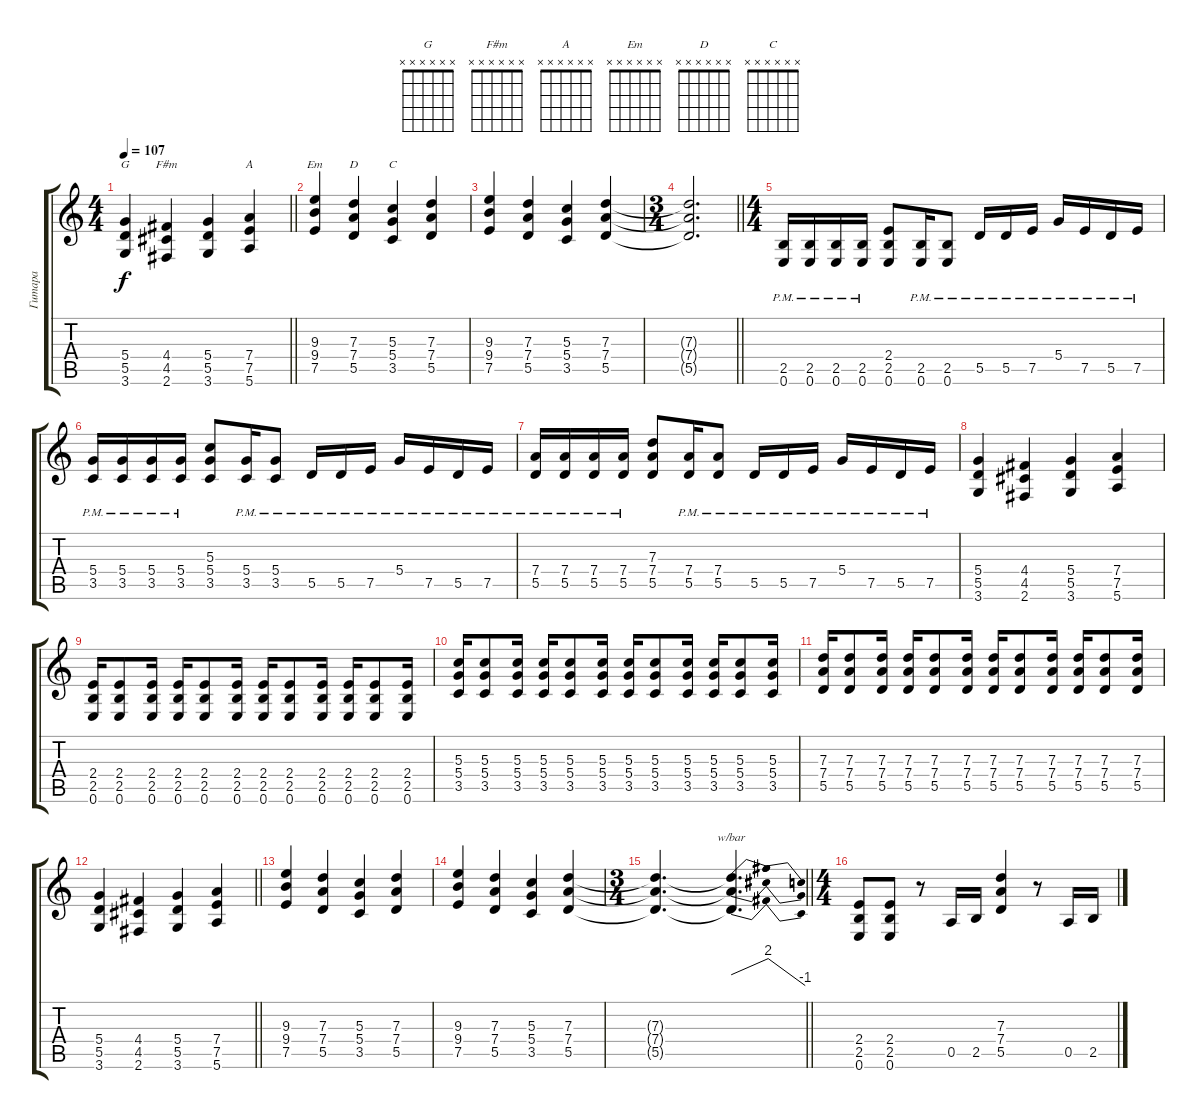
\track ("Гитара" "Гитара") {instrument distortionguitar}
\staff {score tabs}
\tuning (E4 B3 G3 D3 A2 E2) {hide}
\chord ("G" x x x x x x)
\chord ("F#m" x x x x x x)
\chord ("A" x x x x x x)
\chord ("Em" x x x x x x)
\chord ("D" x x x x x x)
\chord ("C" x x x x x x)
\ts (4 4)
\tempo 107
\clef g2
\barLineRight lightlight
\ks c
(5.4 5.5 3.6).4{ch "G" dy f} (4.4 4.5 2.6).4{ch "F#m"} (5.4 5.5 3.6).4 (7.4 7.5 5.6).4{ch "A"} |
\section ("" "")
(9.3 9.4 7.5).4{ch "Em"} (7.3 7.4 5.5).4{ch "D"} (5.3 5.4 3.5).4{ch "C"} (7.3 7.4 5.5).4 |
(9.3 9.4 7.5).4 (7.3 7.4 5.5).4 (5.3 5.4 3.5).4 (7.3 7.4 5.5).4 |
\ts (3 4)
\barLineRight lightlight
(7.3{t} 7.4{t} 5.5{t}).2{d} |
\ts (4 4)
\section ("" "")
(2.5{pm} 0.6{pm}).16 (2.5{pm} 0.6{pm}).16 (2.5{pm} 0.6{pm}).16 (2.5{pm} 0.6{pm}).16 (2.4 2.5 0.6).8 (2.5{pm} 0.6{pm}).16 (2.5{pm} 0.6{pm}).8 5.5{pm}.16 5.5{pm}.16 7.5{pm}.16 5.4{pm}.16 7.5{pm}.16 5.5{pm}.16 7.5{pm}.16 |
(5.4{pm} 3.5{pm}).16 (5.4{pm} 3.5{pm}).16 (5.4{pm} 3.5{pm}).16 (5.4{pm} 3.5{pm}).16 (5.3 5.4 3.5).8 (5.4{pm} 3.5{pm}).16 (5.4{pm} 3.5{pm}).8 5.5{pm}.16 5.5{pm}.16 7.5{pm}.16 5.4{pm}.16 7.5{pm}.16 5.5{pm}.16 7.5{pm}.16 |
(7.4{pm} 5.5{pm}).16 (7.4{pm} 5.5{pm}).16 (7.4{pm} 5.5{pm}).16 (7.4{pm} 5.5{pm}).16 (7.3 7.4 5.5).8 (7.4{pm} 5.5{pm}).16 (7.4{pm} 5.5{pm}).8 5.5{pm}.16 5.5{pm}.16 7.5{pm}.16 5.4{pm}.16 7.5{pm}.16 5.5{pm}.16 7.5{pm}.16 |
(5.4 5.5 3.6).4 (4.4 4.5 2.6).4 (5.4 5.5 3.6).4 (7.4 7.5 5.6).4 |
(2.4 2.5 0.6).16 (2.4 2.5 0.6).8 (2.4 2.5 0.6).16 (2.4 2.5 0.6).16 (2.4 2.5 0.6).8 (2.4 2.5 0.6).16 (2.4 2.5 0.6).16 (2.4 2.5 0.6).8 (2.4 2.5 0.6).16 (2.4 2.5 0.6).16 (2.4 2.5 0.6).8 (2.4 2.5 0.6).16 |
(5.3 5.4 3.5).16 (5.3 5.4 3.5).8 (5.3 5.4 3.5).16 (5.3 5.4 3.5).16 (5.3 5.4 3.5).8 (5.3 5.4 3.5).16 (5.3 5.4 3.5).16 (5.3 5.4 3.5).8 (5.3 5.4 3.5).16 (5.3 5.4 3.5).16 (5.3 5.4 3.5).8 (5.3 5.4 3.5).16 |
(7.3 7.4 5.5).16 (7.3 7.4 5.5).8 (7.3 7.4 5.5).16 (7.3 7.4 5.5).16 (7.3 7.4 5.5).8 (7.3 7.4 5.5).16 (7.3 7.4 5.5).16 (7.3 7.4 5.5).8 (7.3 7.4 5.5).16 (7.3 7.4 5.5).16 (7.3 7.4 5.5).8 (7.3 7.4 5.5).16 |
\barLineRight lightlight
(5.4 5.5 3.6).4 (4.4 4.5 2.6).4 (5.4 5.5 3.6).4 (7.4 7.5 5.6).4 |
\section ("" "")
(9.3 9.4 7.5).4 (7.3 7.4 5.5).4 (5.3 5.4 3.5).4 (7.3 7.4 5.5).4 |
(9.3 9.4 7.5).4 (7.3 7.4 5.5).4 (5.3 5.4 3.5).4 (7.3 7.4 5.5).4 |
\ts (3 4)
\barLineRight lightlight
(7.3{t} 7.4{t} 5.5{t}).4{d} (7.3{t} 7.4{t} 5.5{t}).4{d tbe (dip default 0 0 15 8 60 -4)} |
\ts (4 4)
\section ("" "")
(2.4 2.5 0.6).8 (2.4 2.5 0.6).8 r.8 0.5.16 2.5.16 (7.3 7.4 5.5).4 r.8 0.5.16 2.5.16
